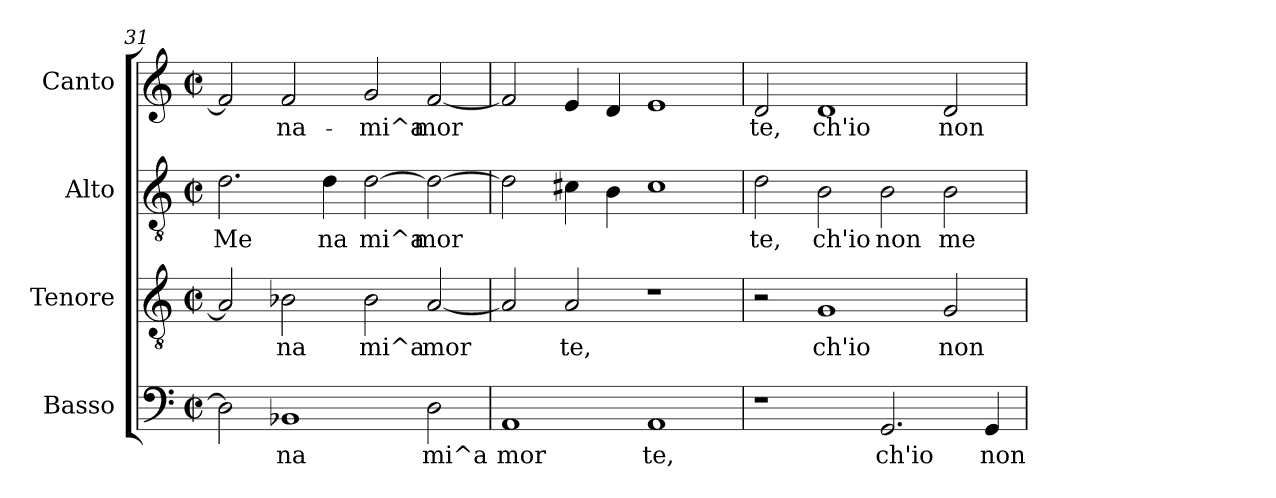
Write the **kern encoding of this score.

**kern	**text	**kern	**text	**kern	**text	**kern	**text
*part4	*part4	*part3	*part3	*part2	*part2	*part1	*part1
*staff4	*staff4	*staff3	*staff3	*staff2	*staff2	*staff1	*staff1
*I"Basso	*	*I"Tenore	*	*I"Alto	*	*I"Canto	*
*I'Basso	*	*I'Tenore	*	*I'Alto	*	*I'Canto	*
*clefF4	*	*clefGv2	*	*clefGv2	*	*clefG2	*
*k[]	*	*k[]	*	*k[]	*	*k[]	*
*C:	*	*C:	*	*C:	*	*C:	*
*M2/2	*	*M2/2	*	*M2/2	*	*M2/2	*
*met(c|)	*	*met(c|)	*	*met(c|)	*	*met(c|)	*
=31	=31	=31	=31	=31	=31	=31	=31
!	!LO:LY:b:cj	!	!LO:LY:b:cj	!	!LO:LY:b:cj	!	!LO:LY:b:cj
2D\]	.	2A/]	.	2.d\	Me	2f/]	--
!	!LO:LY:b:cj	!	!LO:LY:b:cj	!	!	!	!LO:LY:b:cj
1BB-X	na	2B-X\	na	.	.	2f/	-na-
!	!	!	!	!	!LO:LY:b:cj	!	!
.	.	.	.	4d\	na	.	.
!	!	!	!LO:LY:b:cj	!	!LO:LY:b:cj	!	!LO:LY:b:cj
.	.	2B-\	mi^a	[>2d\	mi^a	2g/	-mi^a
!	!LO:LY:b:cj	!	!LO:LY:b:cj	!	!LO:LY:b:cj	!	!LO:LY:b:cj
2D\	mi^a	[<2A/	mor	2d\_>	mor	[<2f/	mor-
=32	=32	=32	=32	=32	=32	=32	=32
!	!LO:LY:b:cj	!	!LO:LY:b:cj	!	!LO:LY:b:cj	!	!LO:LY:b:cj
1AA	mor	2A/]	.	2d\]	.	2f/]	--
!	!	!	!LO:LY:b:cj	!	!LO:LY:b:cj	!	!LO:LY:b:cj
.	.	2A/	te,	4c#X\	.	4e/	--
!	!	!	!	!	!LO:LY:b:cj	!	!LO:LY:b:cj
.	.	.	.	4B\	.	4d/	--
!	!LO:LY:b:cj	!	!	!	!LO:LY:b:cj	!	!LO:LY:b:cj
1AA	te,	1r	.	1c#	.	1e	--
=33	=33	=33	=33	=33	=33	=33	=33
!	!	!	!	!	!LO:LY:b:cj	!	!LO:LY:b:cj
1r	.	2r	.	2d\	te,	2d/	-te,
!	!	!	!LO:LY:b:cj	!	!LO:LY:b:cj	!	!LO:LY:b:cj
.	.	1G	ch'io	2B\	ch'io	1d	ch'io
!	!LO:LY:b:cj	!	!	!	!LO:LY:b:cj	!	!
2.GG/	ch'io	.	.	2B\	non	.	.
!	!	!	!LO:LY:b:cj	!	!LO:LY:b:cj	!	!LO:LY:b:cj
.	.	2G/	non	2B\	me	2d/	non
!	!LO:LY:b:cj	!	!	!	!	!	!
4GG/	non	.	.	.	.	.	.
=	=	=	=	=	=	=	=
*-	*-	*-	*-	*-	*-	*-	*-
